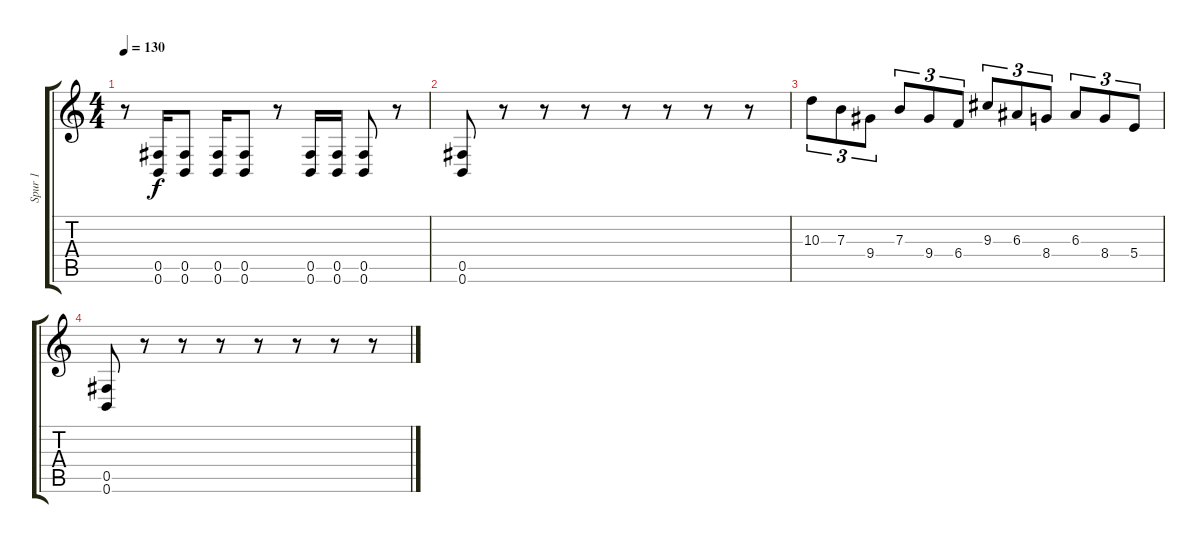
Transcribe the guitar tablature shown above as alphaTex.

\track ("Spur 1" "Spur 1") {instrument overdrivenguitar}
\staff {score tabs}
\tuning (Db4 Ab3 E3 B2 Gb2 B1) {hide}
\ts (4 4)
\tempo 130
\clef g2
\ks c
r.8{dy f} (0.5 0.6).16 (0.5 0.6).8 (0.5 0.6).16 (0.5 0.6).8 r.8 (0.5 0.6).16 (0.5 0.6).16 (0.5 0.6).8 r.8 |
(0.5 0.6).8 r.8 r.8 r.8 r.8 r.8 r.8 r.8 |
10.3.8{tu (3 2)} 7.3.8{tu (3 2)} 9.4.8{tu (3 2)} 7.3.8{tu (3 2)} 9.4.8{tu (3 2)} 6.4.8{tu (3 2)} 9.3.8{tu (3 2)} 6.3.8{tu (3 2)} 8.4.8{tu (3 2)} 6.3.8{tu (3 2)} 8.4.8{tu (3 2)} 5.4.8{tu (3 2)} |
(0.5 0.6).8 r.8 r.8 r.8 r.8 r.8 r.8 r.8
